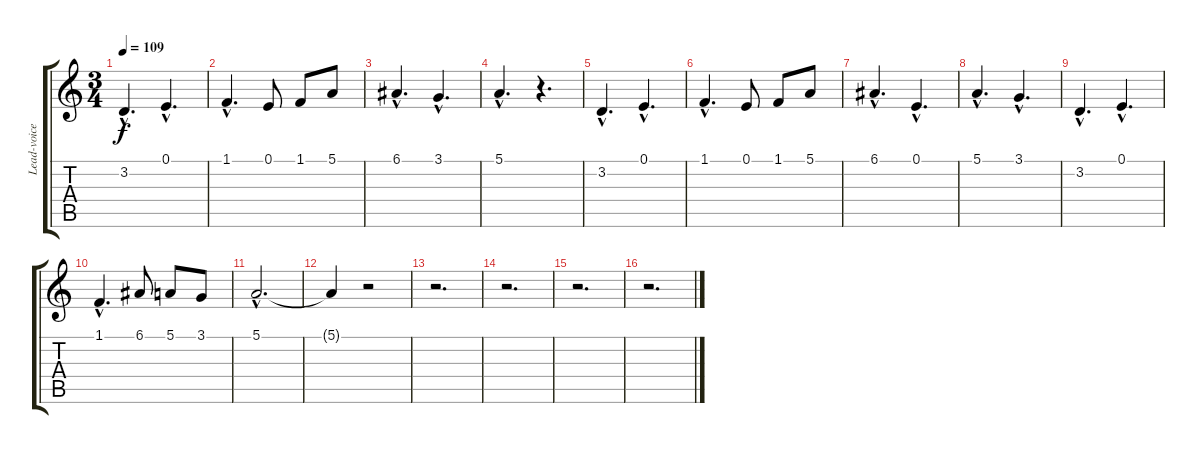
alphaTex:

\track ("Lead-voice" "Lead-voice") {instrument fx5brightness}
\staff {score tabs}
\tuning (E4 B3 G3 D3 A2 E2) {hide}
\ts (3 4)
\tempo 109
\clef g2
\ks c
3.2{hac}.4{d dy f} 0.1{hac}.4{d} |
1.1{hac}.4{d} 0.1.8 1.1.8 5.1.8 |
6.1{hac}.4{d} 3.1{hac}.4{d} |
5.1{hac}.4{d} r.4{d} |
3.2{hac}.4{d} 0.1{hac}.4{d} |
1.1{hac}.4{d} 0.1.8 1.1.8 5.1.8 |
6.1{hac}.4{d} 0.1{hac}.4{d} |
5.1{hac}.4{d} 3.1{hac}.4{d} |
3.2{hac}.4{d} 0.1{hac}.4{d} |
1.1{hac}.4{d} 6.1.8 5.1.8 3.1.8 |
5.1{hac}.2{d} |
5.1{t}.4 r.2 |
r.2{d} |
r.2{d} |
r.2{d} |
r.2{d}
